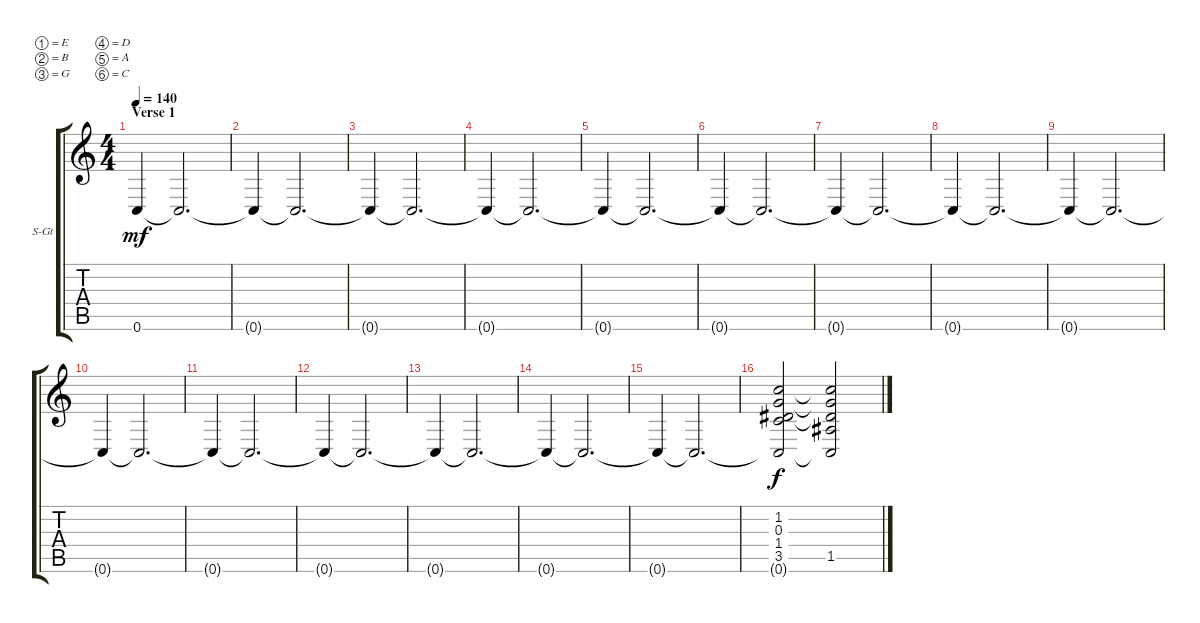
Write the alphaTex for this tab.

\bracketExtendMode groupsimilarinstruments
\firstSystemTrackNameOrientation horizontal
\otherSystemsTrackNameOrientation horizontal
\track ("Strings II" "S-Gt") {instrument viola}
\staff {score tabs}
\tuning (E4 B3 G3 D3 A2 C2)
\displaytranspose 12
\ts (4 4)
\section ("" "Verse 1")
\tempo 140
\clef g2
\ks c
0.6{t}.4{dy mf} 0.6{t}.2{d} |
0.6{t}.4 0.6{t}.2{d} |
0.6{t}.4 0.6{t}.2{d} |
0.6{t}.4 0.6{t}.2{d} |
0.6{t}.4 0.6{t}.2{d} |
0.6{t}.4 0.6{t}.2{d} |
0.6{t}.4 0.6{t}.2{d} |
0.6{t}.4 0.6{t}.2{d} |
0.6{t}.4 0.6{t}.2{d} |
0.6{t}.4 0.6{t}.2{d} |
0.6{t}.4 0.6{t}.2{d} |
0.6{t}.4 0.6{t}.2{d} |
0.6{t}.4 0.6{t}.2{d} |
0.6{t}.4 0.6{t}.2{d} |
0.6{t}.4 0.6{t}.2{d} |
(1.2 0.3 1.4 3.5 0.6{t}).2{dy f} (1.2{t} 0.3{t} 1.4{t} 1.5 0.6{t}).2
